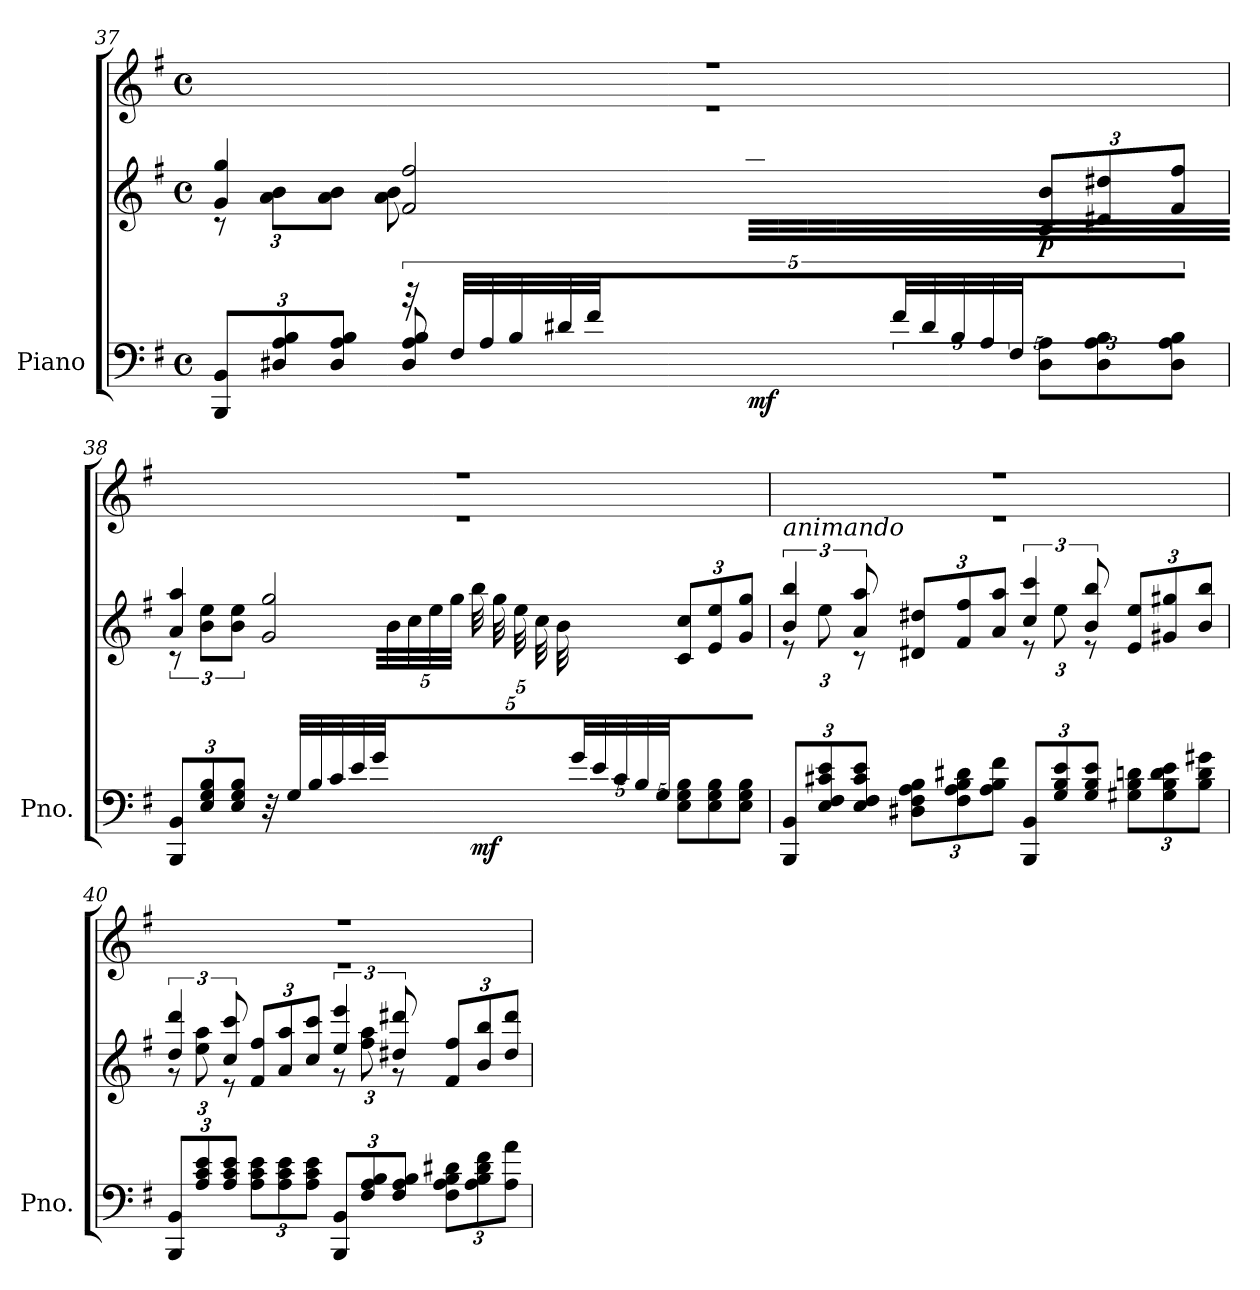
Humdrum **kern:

**kern	**kern	**kern	**dynam
*part1	*part1	*part1	*part1
*staff3	*staff2	*staff1	*staff1/2/3
*I"Piano	*	*	*
*I'Pno.	*	*	*
!!LO:PB:g=z
*clefF4	*clefG2	*clefG2	*
*k[f#]	*k[f#]	*k[f#]	*
*M4/4	*M4/4	*M4/4	*
*met(c)	*met(c)	*met(c)	*
=37	=37	=37	=37
*^	*	*	*
*	*Xbrackettup	*	*	*
*	*	*^	*^	*
*	*	*	*^	*	*	*
4ryy	12BBB/ 12BB/L	5%2ryy	4g/ 4gg/	12r	1r	1r	.
.	12D#X/ 12A/ 12B/	.	.	12a\ 12b\L	.	.	.
.	12D#/ 12A/ 12B/J	.	.	12a\ 12b\J	.	.	.
40r	8D#/ 8A/ 8B/	.	2f#/ 2ff#/	8a\ 8b\	.	.	.
40F#/LLL	.	.	.	.	.	.	.
40A/	.	.	.	.	.	.	.
40B/	.	.	.	.	.	.	.
40d#X/	.	.	.	.	.	.	.
40f#/	8ryy	.	.	2ryy	.	.	.
20%3.ryy	.	40a\	.	.	.	.	.
.	.	40b\	.	.	.	.	.
.	.	40dd#X\	.	.	.	.	.
.	.	40ff#\JJJ	.	.	.	.	.
*	*	*Xbrackettup	*	*	*	*	*
!	!	!	!	!	!	!	!LO:DY:b=3
.	2ryy	40bb\LLL	.	.	.	.	mf
.	.	40ff#\	.	.	.	.	.
.	.	40dd#\	.	.	.	.	.
.	.	40b\	.	.	.	.	.
.	.	40a\	.	.	.	.	.
40f#/	.	4.ryy	.	.	.	.	.
40d#/	.	.	.	.	.	.	.
40B/	.	.	.	.	.	.	.
40A/	.	.	.	.	.	.	.
40F#/JJJ	.	.	.	.	.	.	.
!	!	!	!	!	!	!	!LO:DY:b=2
12D#\ 12A\L	.	.	12B/ 12b/L	.	.	.	p
12D#\ 12A\ 12B\	.	.	12d#X/ 12dd#X/	.	.	.	.
.	.	.	.	8ryy	.	.	.
12D#\ 12A\ 12B\J	.	.	12f#/ 12ff#/J	.	.	.	.
=38	=38	=38	=38	=38	=38	=38	=38
*	*	*	*	*brackettup	*	*	*
4ryy	12BBB/ 12BB/L	5%2ryy	4a/ 4aa/	12r	1r	1r	.
.	12E/ 12G/ 12B/	.	.	12b\ 12ee\L	.	.	.
.	12E/ 12G/ 12B/J	.	.	12b\ 12ee\J	.	.	.
40r	8ryy	.	2g/ 2gg/	2.ryy	.	.	.
40G/LLL	.	.	.	.	.	.	.
40B/	.	.	.	.	.	.	.
40c/	.	.	.	.	.	.	.
40e/	.	.	.	.	.	.	.
40g/	8ryy	.	.	.	.	.	.
20%3.ryy	.	40b\	.	.	.	.	.
.	.	40cc\	.	.	.	.	.
.	.	40ee\	.	.	.	.	.
.	.	40gg\JJJ	.	.	.	.	.
*	*	*Xbrackettup	*	*	*	*	*
!	!	!	!	!	!	!	!LO:DY:b=3
.	2ryy	40bb\LLL	.	.	.	.	mf
.	.	40gg\	.	.	.	.	.
.	.	40ee\	.	.	.	.	.
.	.	40cc\	.	.	.	.	.
.	.	40b\	.	.	.	.	.
40g/	.	4.ryy	.	.	.	.	.
40e/	.	.	.	.	.	.	.
40c/	.	.	.	.	.	.	.
40B/	.	.	.	.	.	.	.
40G/JJJ	.	.	.	.	.	.	.
12E\ 12G\ 12B\L	.	.	12c/ 12cc/L	.	.	.	.
12E\ 12G\ 12B\	.	.	12e/ 12ee/	.	.	.	.
12E\ 12G\ 12B\J	.	.	12g/ 12gg/J	.	.	.	.
*v	*v	*	*	*	*	*	*
*	*	*v	*v	*	*	*
!!LO:LB:g=z	!!
=39	=39	=39	=39	=39	=39
*	*brackettup	*Xbrackettup	*	*	*
!	!LO:TX:a:i:t=animando	!	!	!	!
12BBB/ 12BB/L	6b/ 6bb/	12r	1r	1r	.
12E/ 12F#/ 12c#X/ 12e/	.	12ee\	.	.	.
12E/ 12F#/ 12c#/ 12e/J	12a/ 12aa/	12r	.	.	.
12D#X\ 12F#\ 12A\ 12B\L	12d#X/ 12dd#X/L	4ryy	.	.	.
12F#\ 12A\ 12B\ 12d#X\	12f#/ 12ff#/	.	.	.	.
12A\ 12B\ 12f#\J	12a/ 12aa/J	.	.	.	.
*	*brackettup	*Xbrackettup	*	*	*
12BBB/ 12BB/L	6cc/ 6ccc/	12r	.	.	.
12G/ 12B/ 12e/	.	12ee\	.	.	.
12G/ 12B/ 12e/J	12b/ 12bb/	12r	.	.	.
12G#X\ 12B\ 12dn\L	12e/ 12ee/L	4ryy	.	.	.
12G#\ 12B\ 12d\ 12e\	12g#X/ 12gg#X/	.	.	.	.
12B\ 12d\ 12g#X\J	12b/ 12bb/J	.	.	.	.
=40	=40	=40	=40	=40	=40
*	*brackettup	*	*	*	*
12BBB/ 12BB/L	6dd/ 6ddd/	12r	1r	1r	.
12A/ 12c/ 12e/	.	12ee\ 12aa\	.	.	.
12A/ 12c/ 12e/J	12cc/ 12ccc/	12r	.	.	.
*	*Xbrackettup	*	*	*	*
12A\ 12c\ 12e\L	12f#/ 12ff#/L	4ryy	.	.	.
12A\ 12c\ 12e\	12a/ 12aa/	.	.	.	.
12A\ 12c\ 12e\J	12cc/ 12ccc/J	.	.	.	.
*	*brackettup	*	*	*	*
12BBB/ 12BB/L	6ee/ 6eee/	12r	.	.	.
12F#/ 12A/ 12B/	.	12ff#\ 12aa\	.	.	.
12F#/ 12A/ 12B/J	12dd#X/ 12ddd#X/	12r	.	.	.
*	*Xbrackettup	*	*	*	*
12F#\ 12A\ 12B\ 12d#X\L	12f#/ 12ff#/L	4ryy	.	.	.
12A\ 12B\ 12d#\ 12f#\	12b/ 12bb/	.	.	.	.
12A\ 12a\J	12dd#/ 12ddd#/J	.	.	.	.
*	*v	*v	*	*	*
*	*	*v	*v	*
=	=	=	=
*-	*-	*-	*-
